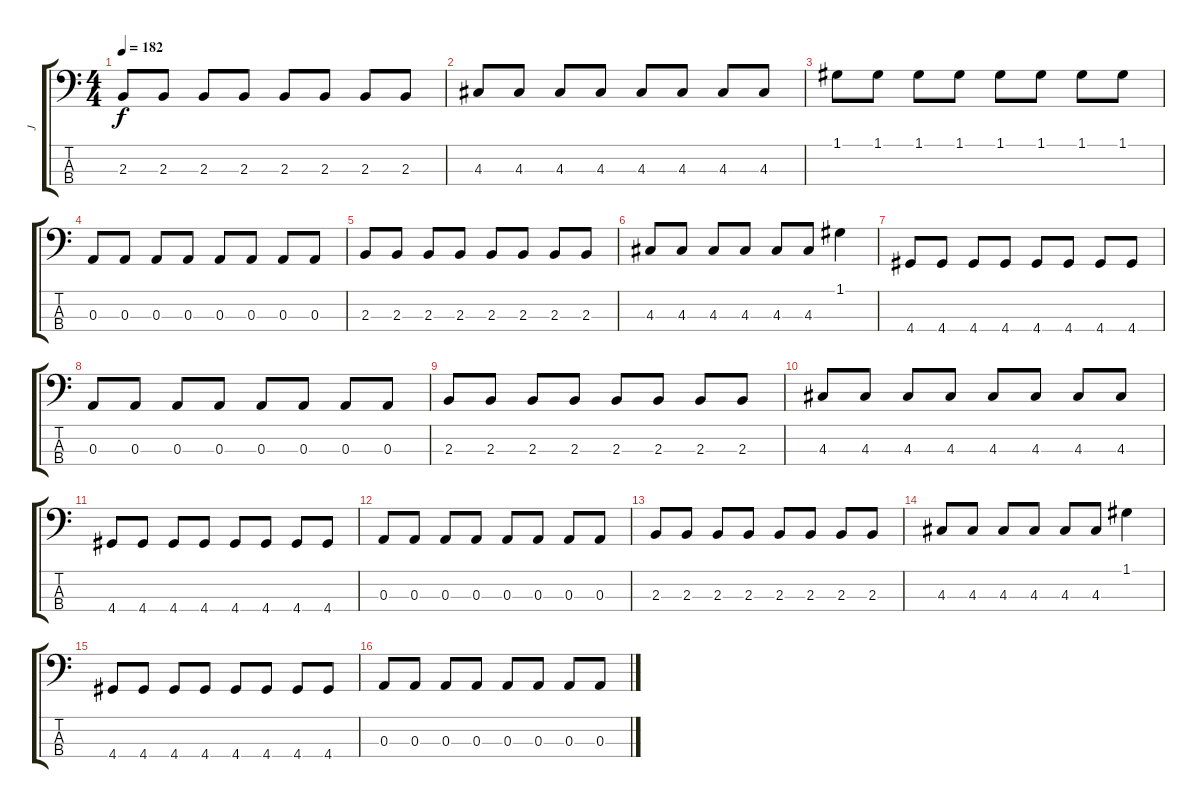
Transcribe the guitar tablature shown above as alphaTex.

\track ("J" "J") {instrument electricbasspick}
\staff {score tabs}
\tuning (G2 D2 A1 E1) {hide}
\ts (4 4)
\tempo 182
\clef f4
\ks c
2.3.8{dy f} 2.3.8 2.3.8 2.3.8 2.3.8 2.3.8 2.3.8 2.3.8 |
4.3.8 4.3.8 4.3.8 4.3.8 4.3.8 4.3.8 4.3.8 4.3.8 |
1.1.8 1.1.8 1.1.8 1.1.8 1.1.8 1.1.8 1.1.8 1.1.8 |
0.3.8 0.3.8 0.3.8 0.3.8 0.3.8 0.3.8 0.3.8 0.3.8 |
2.3.8 2.3.8 2.3.8 2.3.8 2.3.8 2.3.8 2.3.8 2.3.8 |
4.3.8 4.3.8 4.3.8 4.3.8 4.3.8 4.3.8 1.1.4 |
4.4.8 4.4.8 4.4.8 4.4.8 4.4.8 4.4.8 4.4.8 4.4.8 |
0.3.8 0.3.8 0.3.8 0.3.8 0.3.8 0.3.8 0.3.8 0.3.8 |
2.3.8 2.3.8 2.3.8 2.3.8 2.3.8 2.3.8 2.3.8 2.3.8 |
4.3.8 4.3.8 4.3.8 4.3.8 4.3.8 4.3.8 4.3.8 4.3.8 |
4.4.8 4.4.8 4.4.8 4.4.8 4.4.8 4.4.8 4.4.8 4.4.8 |
0.3.8 0.3.8 0.3.8 0.3.8 0.3.8 0.3.8 0.3.8 0.3.8 |
2.3.8 2.3.8 2.3.8 2.3.8 2.3.8 2.3.8 2.3.8 2.3.8 |
4.3.8 4.3.8 4.3.8 4.3.8 4.3.8 4.3.8 1.1.4 |
4.4.8 4.4.8 4.4.8 4.4.8 4.4.8 4.4.8 4.4.8 4.4.8 |
0.3.8 0.3.8 0.3.8 0.3.8 0.3.8 0.3.8 0.3.8 0.3.8
